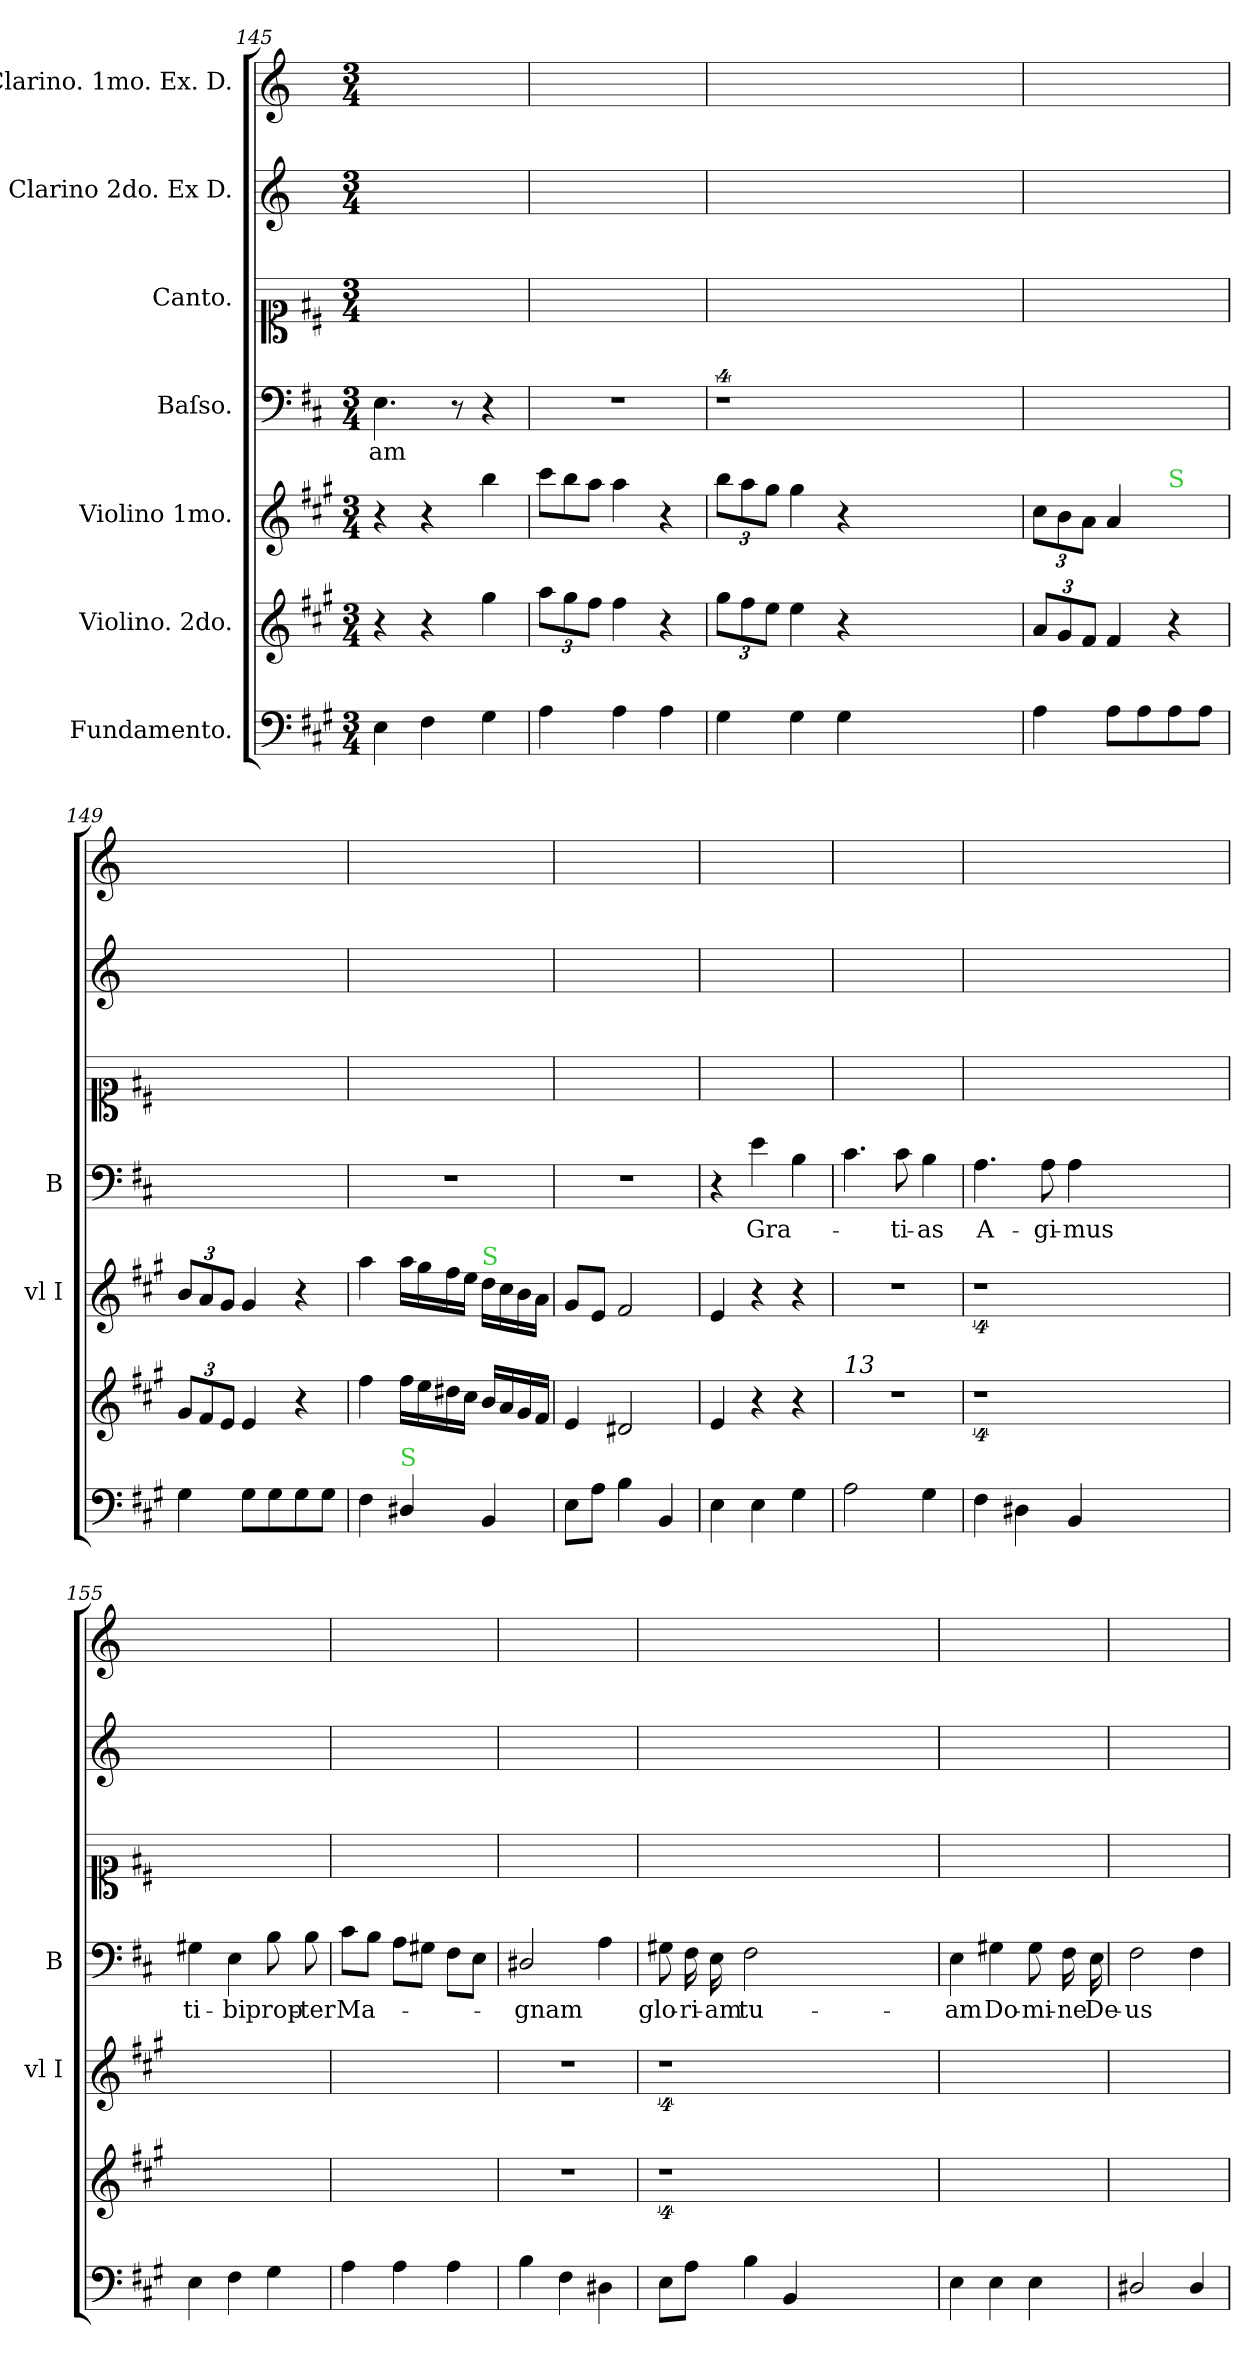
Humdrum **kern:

**kern	**kern	**kern	**kern	**text	**kern	**kern	**kern
*part7	*part6	*part5	*part4	*part4	*part3	*part2	*part1
*staff7	*staff6	*staff5	*staff4	*staff4	*staff3	*staff2	*staff1
*I"Fundamento.	*I"Violino. 2do.	*I"Violino 1mo.	*I"Baſso.	*	*I"Canto.	*I"Clarino 2do. Ex D.	*I"Clarino. 1mo. Ex. D.
*	*	*I'vl I	*I'B	*	*	*	*
*clefF4	*clefG2	*clefG2	*clefF4	*	*clefC1	*clefG2	*clefG2
*	*	*	*	*	*	*ITrd-1c-2	*ITrd-1c-2
*k[f#c#g#]	*k[f#c#g#]	*k[f#c#g#]	*k[f#c#]	*	*k[f#c#]	*k[f#c#]	*k[f#c#]
*M3/4	*M3/4	*M3/4	*M3/4	*	*M3/4	*M3/4	*M3/4
=145	=145	=145	=145	=145	=145	=145	=145
4E\	4r	4r	4.E\	-am	2.ryy	2.ryy	2.ryy
4F#\	4r	4r	.	.	.	.	.
.	.	.	8r	.	.	.	.
4G#\	4gg#\	4bb\	4r	.	.	.	.
=146	=146	=146	=146	=146	=146	=146	=146
*	*	*Xtuplet	*	*	*	*	*
4A\	12aa\L	12ccc#\L	2.r	.	2.ryy	2.ryy	2.ryy
.	12gg#\	12bb\	.	.	.	.	.
.	12ff#\J	12aa\J	.	.	.	.	.
4A\	4ff#\	4aa\	.	.	.	.	.
4A\	4r	4r	.	.	.	.	.
=147	=147	=147	=147	=147	=147	=147	=147
*	*	*tuplet	*	*	*	*	*
4G#\	12gg#\L	12bb\L	4%9r	.	2.ryy	2.ryy	2.ryy
.	12ff#\	12aa\	.	.	.	.	.
.	12ee\J	12gg#\J	.	.	.	.	.
4G#\	4ee\	4gg#\	.	.	.	.	.
4G#\	4r	4r	.	.	.	.	.
1.ryy	1.ryy	1.ryy	.	.	1.ryy	1.ryy	1.ryy
=148	=148	=148	=148	=148	=148	=148	=148
4A\	12a/L	12cc#\L	2.ryy	.	2.ryy	2.ryy	2.ryy
.	12g#/	12b\	.	.	.	.	.
.	12f#/J	12a\J	.	.	.	.	.
8A\L	4f#/	4a/	.	.	.	.	.
8A\	.	.	.	.	.	.	.
!	!	!LO:TX:a:color=limegreen:t=S	!	!	!	!	!
8A\	4r	4ryy	.	.	.	.	.
8A\J	.	.	.	.	.	.	.
=149	=149	=149	=149	=149	=149	=149	=149
4G#\	12g#/L	12b/L	2.ryy	.	2.ryy	2.ryy	2.ryy
.	12f#/	12a/	.	.	.	.	.
.	12e/J	12g#/J	.	.	.	.	.
8G#\L	4e/	4g#/	.	.	.	.	.
8G#\	.	.	.	.	.	.	.
8G#\	4r	4r	.	.	.	.	.
8G#\J	.	.	.	.	.	.	.
=150	=150	=150	=150	=150	=150	=150	=150
4F#\	4ff#\	4aa\	2.r	.	2.ryy	2.ryy	2.ryy
!LO:TX:a:color=limegreen:t=S	!	!	!	!	!	!	!
4D#X/	16ff#\LL	16aa\LL	.	.	.	.	.
.	16ee\	16gg#\	.	.	.	.	.
.	16dd#X\	16ff#\	.	.	.	.	.
.	16cc#\JJ	16ee\JJ	.	.	.	.	.
!	!	!LO:TX:a:color=limegreen:t=S	!	!	!	!	!
4BB/	16b/LL	16dd\LL	.	.	.	.	.
.	16a/	16cc#\	.	.	.	.	.
.	16g#/	16b\	.	.	.	.	.
.	16f#/JJ	16a\JJ	.	.	.	.	.
=151	=151	=151	=151	=151	=151	=151	=151
8E\L	4e/	8g#/L	2.r	.	2.ryy	2.ryy	2.ryy
8A\J	.	8e/J	.	.	.	.	.
4B\	2d#X/	2f#/	.	.	.	.	.
4BB/	.	.	.	.	.	.	.
=152	=152	=152	=152	=152	=152	=152	=152
4E\	4e/	4e/	4r	.	2.ryy	2.ryy	2.ryy
4E\	4r	4r	4e\	Gra-	.	.	.
4G#\	4r	4r	4B\	.	.	.	.
=153	=153	=153	=153	=153	=153	=153	=153
!	!LO:TX:a:i:t=13	!	!	!	!	!	!
2A\	2.r	2.r	4.c#\	.	2.ryy	2.ryy	2.ryy
.	.	.	8c#\	-ti-	.	.	.
4G#\	.	.	4B\	-as	.	.	.
=154	=154	=154	=154	=154	=154	=154	=154
4F#\	4%9r	4%9r	4.A\	A-	2.ryy	2.ryy	2.ryy
4D#X\	.	.	.	.	.	.	.
.	.	.	8A\	-gi-	.	.	.
4BB/	.	.	4A\	-mus	.	.	.
1.ryy	.	.	1.ryy	.	1.ryy	1.ryy	1.ryy
=155	=155	=155	=155	=155	=155	=155	=155
4E\	2.ryy	2.ryy	4G#\	ti-	2.ryy	2.ryy	2.ryy
4F#\	.	.	4E\	-bi	.	.	.
4G#\	.	.	8B\	prop-	.	.	.
.	.	.	8B\	-ter	.	.	.
=156	=156	=156	=156	=156	=156	=156	=156
4A\	2.ryy	2.ryy	8c#\L	Ma-	2.ryy	2.ryy	2.ryy
.	.	.	8B\J	.	.	.	.
4A\	.	.	8A\L	.	.	.	.
.	.	.	8G#\J	.	.	.	.
4A\	.	.	8F#\L	.	.	.	.
.	.	.	8E\J	.	.	.	.
=157	=157	=157	=157	=157	=157	=157	=157
4B\	2.r	2.r	2D#X/	-gnam	2.ryy	2.ryy	2.ryy
4F#\	.	.	.	.	.	.	.
4D#X\	.	.	4A\	.	.	.	.
=158	=158	=158	=158	=158	=158	=158	=158
8E\L	4%9r	4%9r	8G#\	glo-	2.ryy	2.ryy	2.ryy
8A\J	.	.	16F#\	-ri-	.	.	.
.	.	.	16E\	-am	.	.	.
4B\	.	.	2F#\	tu-	.	.	.
4BB/	.	.	.	.	.	.	.
1.ryy	.	.	1.ryy	.	1.ryy	1.ryy	1.ryy
=159	=159	=159	=159	=159	=159	=159	=159
4E\	2.ryy	2.ryy	4E\	-am	2.ryy	2.ryy	2.ryy
4E\	.	.	4G#\	Do-	.	.	.
4E\	.	.	8G#\	-mi-	.	.	.
.	.	.	16F#\	-ne	.	.	.
.	.	.	16E\	De-	.	.	.
=160	=160	=160	=160	=160	=160	=160	=160
2D#X/	2.ryy	2.ryy	2F#\	-us	2.ryy	2.ryy	2.ryy
4D#/	.	.	4F#\	.	.	.	.
=	=	=	=	=	=	=	=
*-	*-	*-	*-	*-	*-	*-	*-
